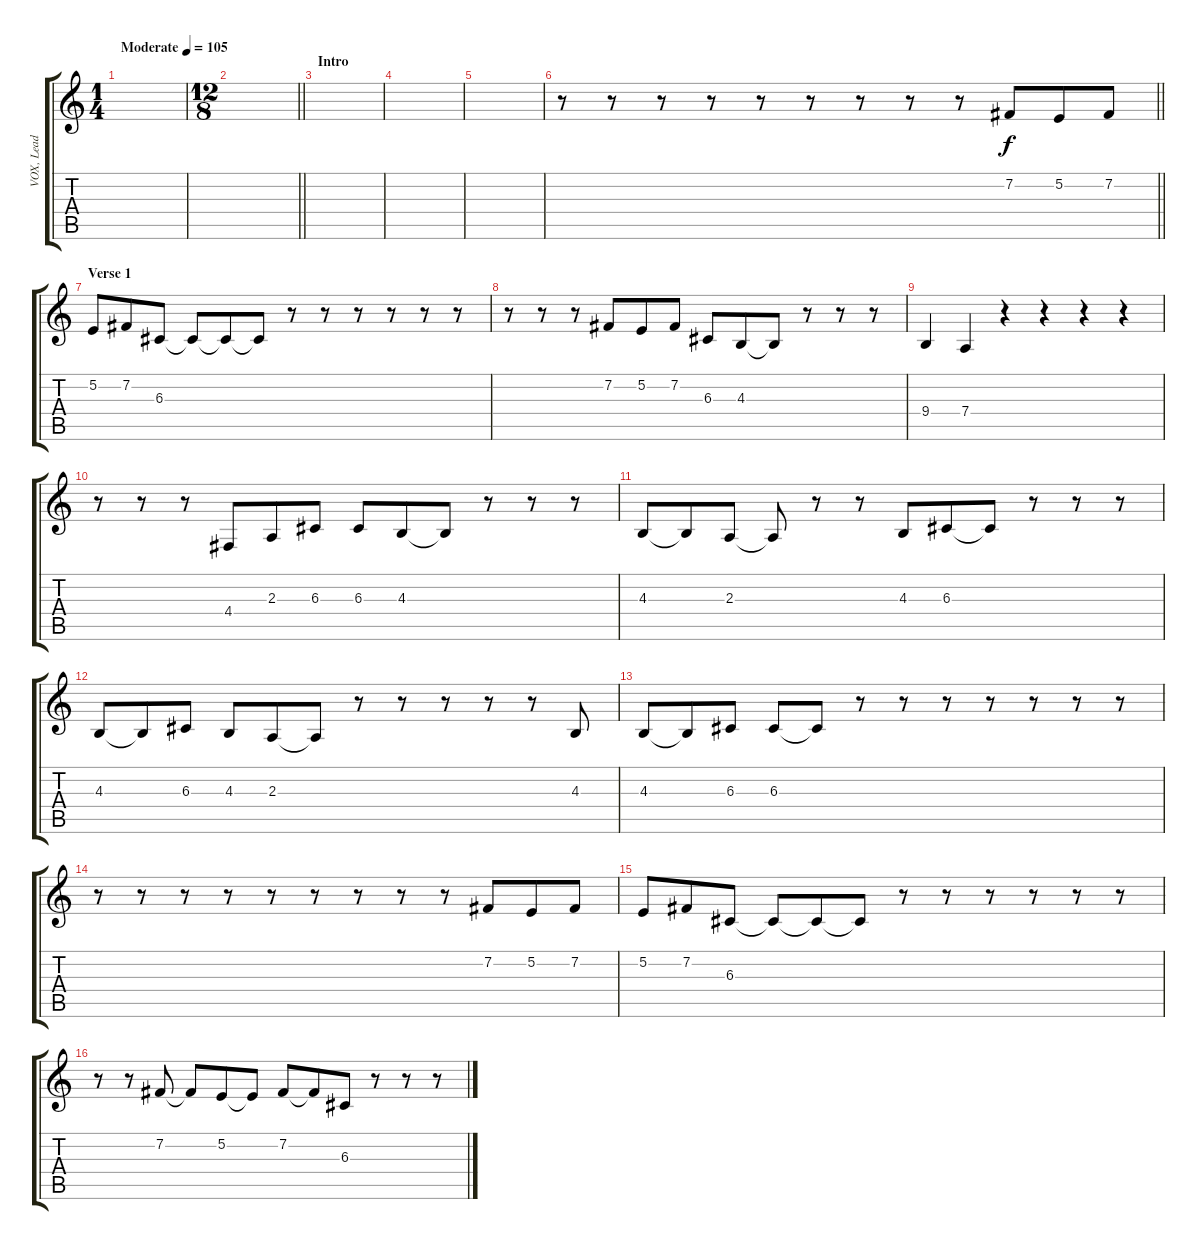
\track ("VOX, Lead" "VOX, Lead") {instrument lead6voice}
\staff {score tabs}
\tuning (E4 B3 G3 D3 A2 E2) {hide}
\ts (1 4)
\tempo (105 "Moderate")
\clef g2
\ks c
|
\ts (12 8)
\barLineRight lightlight
|
\section ("" "Intro")
|
|
|
\barLineRight lightlight
r.8 r.8 r.8 r.8 r.8 r.8 r.8 r.8 r.8 7.2.8 5.2.8 7.2.8 |
\section ("" "Verse 1")
5.2.8 7.2.8 6.3.8 6.3{t}.8 6.3{t}.8 6.3{t}.8 r.8 r.8 r.8 r.8 r.8 r.8 |
r.8 r.8 r.8 7.2.8 5.2.8 7.2.8 6.3.8 4.3.8 4.3{t}.8 r.8 r.8 r.8 |
9.4.4 7.4.4 r.4 r.4 r.4 r.4 |
r.8 r.8 r.8 4.4.8 2.3.8 6.3.8 6.3.8 4.3.8 4.3{t}.8 r.8 r.8 r.8 |
4.3.8 4.3{t}.8 2.3.8 2.3{t}.8 r.8 r.8 4.3.8 6.3.8 6.3{t}.8 r.8 r.8 r.8 |
4.3.8 4.3{t}.8 6.3.8 4.3.8 2.3.8 2.3{t}.8 r.8 r.8 r.8 r.8 r.8 4.3.8 |
4.3.8 4.3{t}.8 6.3.8 6.3.8 6.3{t}.8 r.8 r.8 r.8 r.8 r.8 r.8 r.8 |
r.8 r.8 r.8 r.8 r.8 r.8 r.8 r.8 r.8 7.2.8 5.2.8 7.2.8 |
5.2.8 7.2.8 6.3.8 6.3{t}.8 6.3{t}.8 6.3{t}.8 r.8 r.8 r.8 r.8 r.8 r.8 |
r.8 r.8 7.2.8 7.2{t}.8 5.2.8 5.2{t}.8 7.2.8 7.2{t}.8 6.3.8 r.8 r.8 r.8
